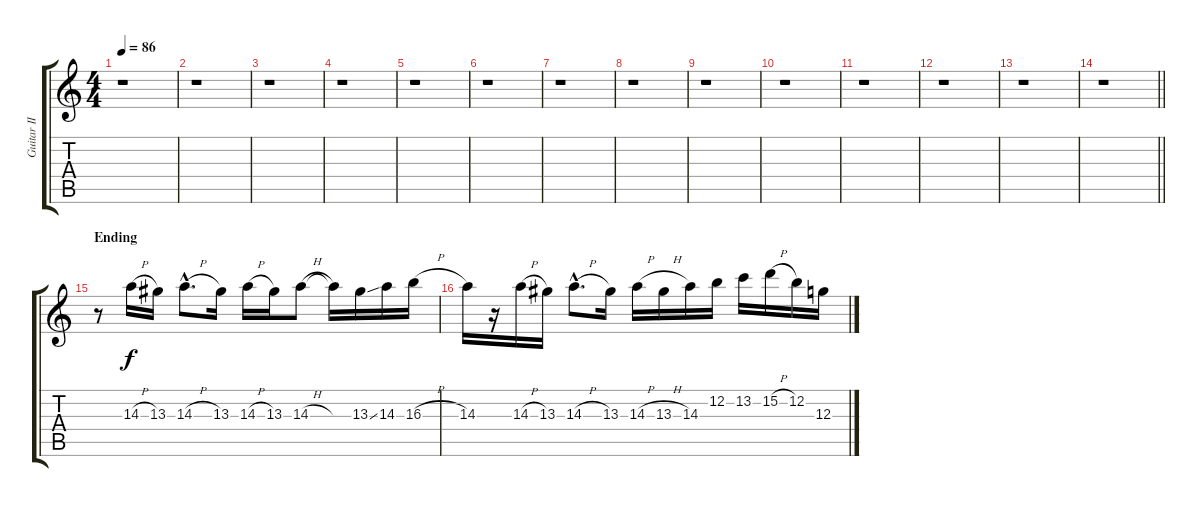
\track ("Guitar II" "Guitar II") {instrument electricguitarjazz}
\staff {score tabs}
\tuning (E4 B3 G3 D3 A2 E2) {hide}
\ts (4 4)
\tempo 86
\clef g2
\ks aminor
r.1{dy f} |
r.1 |
r.1 |
r.1 |
r.1 |
r.1 |
r.1 |
r.1 |
r.1 |
r.1 |
r.1 |
r.1 |
r.1 |
\barLineRight lightlight
r.1 |
\section ("" "Ending")
r.8 14.3{h}.16 13.3.16 14.3{h hac}.8{d} 13.3.16 14.3{h}.16 13.3.16 14.3{h}.8 14.3{t}.16 13.3{ss}.16 14.3.16 16.3{h}.16 |
14.3.16 r.16 14.3{h}.16 13.3.16 14.3{h hac}.8{d} 13.3.16 14.3{h}.16 13.3{h}.16 14.3.16 12.2.16 13.2.16 15.2{h}.16 12.2.16 12.3.16
